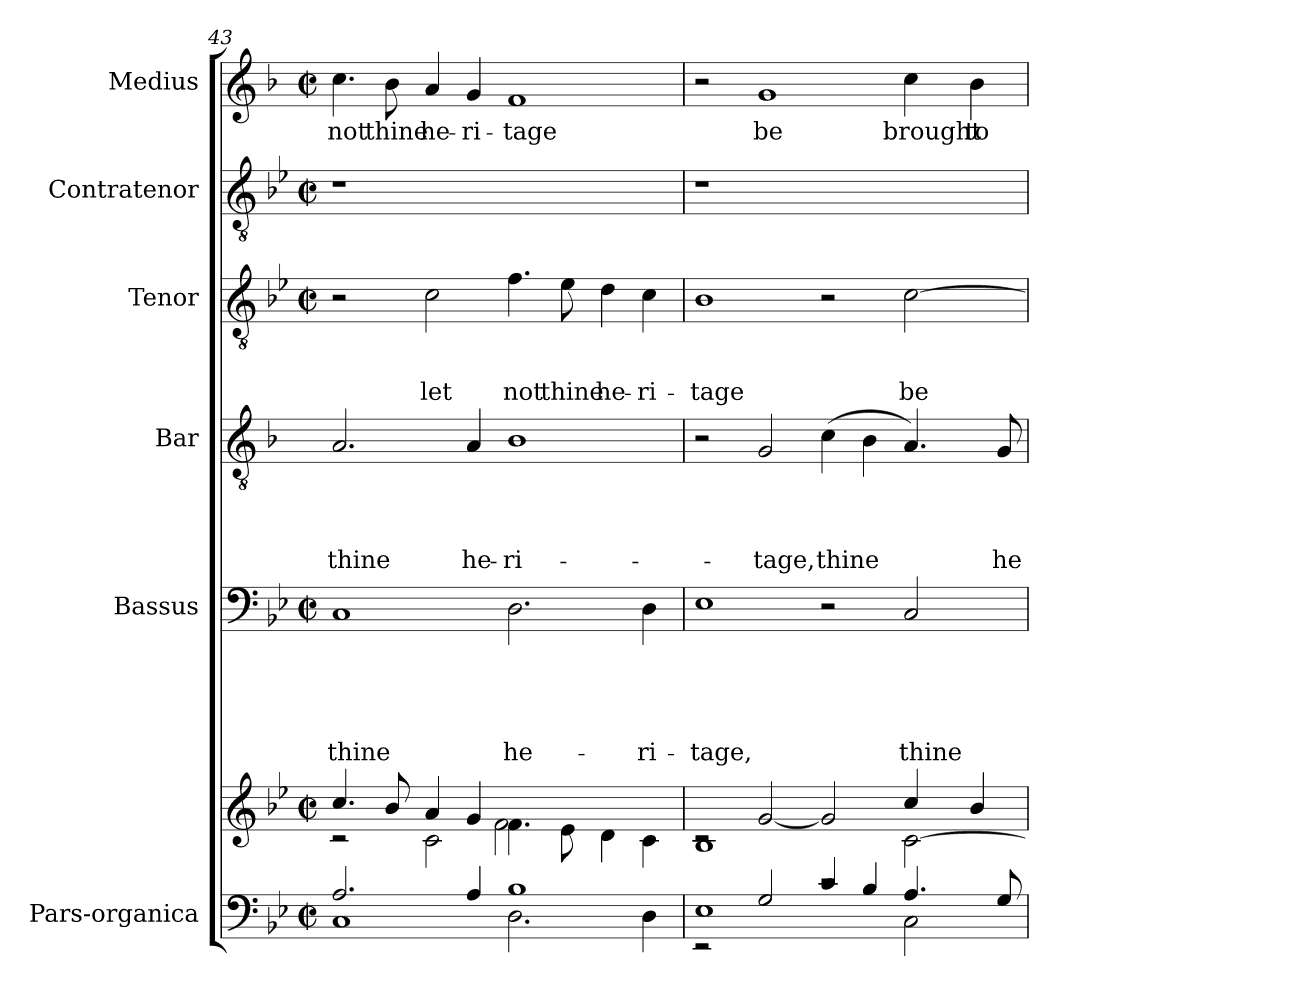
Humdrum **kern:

**kern	**kern	**kern	**text	**text	**text	**text	**text	**kern	**text	**text	**text	**text	**kern	**text	**text	**text	**kern	**kern	**text
*part6	*part6	*part5	*part5	*part5	*part5	*part5	*part5	*part4	*part4	*part4	*part4	*part4	*part3	*part3	*part3	*part3	*part2	*part1	*part1
*staff7	*staff6	*staff5	*staff5	*staff5	*staff5	*staff5	*staff5	*staff4	*staff4	*staff4	*staff4	*staff4	*staff3	*staff3	*staff3	*staff3	*staff2	*staff1	*staff1
*I"Pars-organica	*	*I"Bassus	*	*	*	*	*	*I"Bar	*	*	*	*	*I"Tenor	*	*	*	*I"Contratenor	*I"Medius	*
*	*	*I'B	*	*	*	*	*	*I'Bar	*	*	*	*	*I'T	*	*	*	*	*I'M	*
*clefF4	*clefG2	*clefF4	*	*	*	*	*	*clefGv2	*	*	*	*	*clefGv2	*	*	*	*clefGv2	*clefG2	*
*	*	*	*	*	*	*	*	*ITrd-3c-5	*	*	*	*	*ITrd-3c-5	*	*	*	*	*ITrd-3c-5	*
*k[b-e-]	*k[b-e-]	*k[b-e-]	*	*	*	*	*	*k[b-e-]	*	*	*	*	*k[b-e-a-]	*	*	*	*k[b-e-]	*k[b-e-]	*
*B-:	*B-:	*B-:	*	*	*	*	*	*B-:	*	*	*	*	*E-:	*	*	*	*B-:	*B-:	*
*M2/2	*M2/2	*M2/2	*	*	*	*	*	*	*	*	*	*	*M2/2	*	*	*	*M2/2	*M2/2	*
*met(c|)	*met(c|)	*met(c|)	*	*	*	*	*	*	*	*	*	*	*met(c|)	*	*	*	*met(c|)	*met(c|)	*
=43	=43	=43	=43	=43	=43	=43	=43	=43	=43	=43	=43	=43	=43	=43	=43	=43	=43	=43	=43
*^	*^	*	*	*	*	*	*	*	*	*	*	*	*	*	*	*	*	*	*
!	!	!	!	!	!	!	!	!	!LO:LY:b	!	!	!	!	!LO:LY:b	!	!	!	!	!	!	!LO:LY:b
1C	2.A/	4.cc/	2rc	1C	.	.	.	.	thine	2.d/	.	.	.	thine	2r	.	.	.	1r	4.ff\	not
!	!	!	!	!	!	!	!	!	!	!	!	!	!	!	!	!	!	!	!	!	!LO:LY:b
.	.	8b-/	.	.	.	.	.	.	.	.	.	.	.	.	.	.	.	.	.	8ee-\	thine
!	!	!	!	!	!	!	!	!	!	!	!	!	!	!	!	!	!	!LO:LY:b	!	!	!LO:LY:b
.	.	4a/	2c\	.	.	.	.	.	.	.	.	.	.	.	2f\	.	.	let	.	4dd/	he-
!	!	!	!	!	!	!	!	!	!	!	!	!	!	!LO:LY:b	!	!	!	!	!	!	!LO:LY:b
.	4A/	4g/	.	.	.	.	.	.	.	4d/	.	.	.	he-	.	.	.	.	.	4cc/	-ri-
!	!	!	!	!	!	!	!	!	!LO:LY:b	!	!	!	!	!LO:LY:b	!	!	!	!LO:LY:b	!	!	!LO:LY:b:rj
1B-	2.D\	4.f\	2f\	2.D\	.	.	.	.	he-	1e-	.	.	.	-ri-	4.b-\	.	.	not	1ryy	1b-	-tage
!	!	!	!	!	!	!	!	!	!	!	!	!	!	!	!	!	!	!LO:LY:b	!	!	!
.	.	8e-\	.	.	.	.	.	.	.	.	.	.	.	.	8a-\	.	.	thine	.	.	.
!	!	!	!	!	!	!	!	!	!	!	!	!	!	!	!	!	!	!LO:LY:b	!	!	!
.	.	4d\	2ryy	.	.	.	.	.	.	.	.	.	.	.	4g\	.	.	he-	.	.	.
!	!	!	!	!	!	!	!	!	!LO:LY:b	!	!	!	!	!	!	!	!	!LO:LY:b	!	!	!
.	4D\	4c\	.	4D\	.	.	.	.	-ri-	.	.	.	.	.	4f\	.	.	-ri-	.	.	.
=44	=44	=44	=44	=44	=44	=44	=44	=44	=44	=44	=44	=44	=44	=44	=44	=44	=44	=44	=44	=44	=44
!	!	!	!	!	!	!	!	!	!LO:LY:b	!	!	!	!	!	!	!	!	!LO:LY:b:rj	!	!	!
1E-	2rEE	1B-	2rc	1E-	.	.	.	.	-tage,	2r	.	.	.	.	1e-	.	.	-tage	1r	2r	.
!	!	!	!	!	!	!	!	!	!	!	!	!	!	!LO:LY:b	!	!	!	!	!	!	!LO:LY:b
.	2G/	.	[>2g/	.	.	.	.	.	.	2c/	.	.	.	-tage,	.	.	.	.	.	1cc	be
!	!	!	!	!	!	!	!	!	!	!	!	!	!	!LO:LY:b	!	!	!	!	!	!	!
2rc	4c/	2ryy	2g/]	2r	.	.	.	.	.	(>4f\	.	.	.	thine	2r	.	.	.	1ryy	.	.
.	4B-/	.	.	.	.	.	.	.	.	4e-\	.	.	.	.	.	.	.	.	.	.	.
!	!	!	!	!	!	!	!	!	!LO:LY:b	!	!	!	!	!	!	!	!	!LO:LY:b	!	!	!LO:LY:b
2C\	4.A/	[>2c\	4cc/	2C/	.	.	.	.	thine	4.d/)	.	.	.	.	[>2f\	.	.	be	.	4ff\	brought
!	!	!	!	!	!	!	!	!	!	!	!	!	!	!	!	!	!	!	!	!	!LO:LY:b
.	.	.	4b-/	.	.	.	.	.	.	.	.	.	.	.	.	.	.	.	.	4ee-\	to
!	!	!	!	!	!	!	!	!	!	!	!	!	!	!LO:LY:b	!	!	!	!	!	!	!
.	8G/	.	.	.	.	.	.	.	.	8c/	.	.	.	he-	.	.	.	.	.	.	.
*v	*v	*	*	*	*	*	*	*	*	*	*	*	*	*	*	*	*	*	*	*	*
*	*v	*v	*	*	*	*	*	*	*	*	*	*	*	*	*	*	*	*	*	*
=	=	=	=	=	=	=	=	=	=	=	=	=	=	=	=	=	=	=	=
*-	*-	*-	*-	*-	*-	*-	*-	*-	*-	*-	*-	*-	*-	*-	*-	*-	*-	*-	*-
